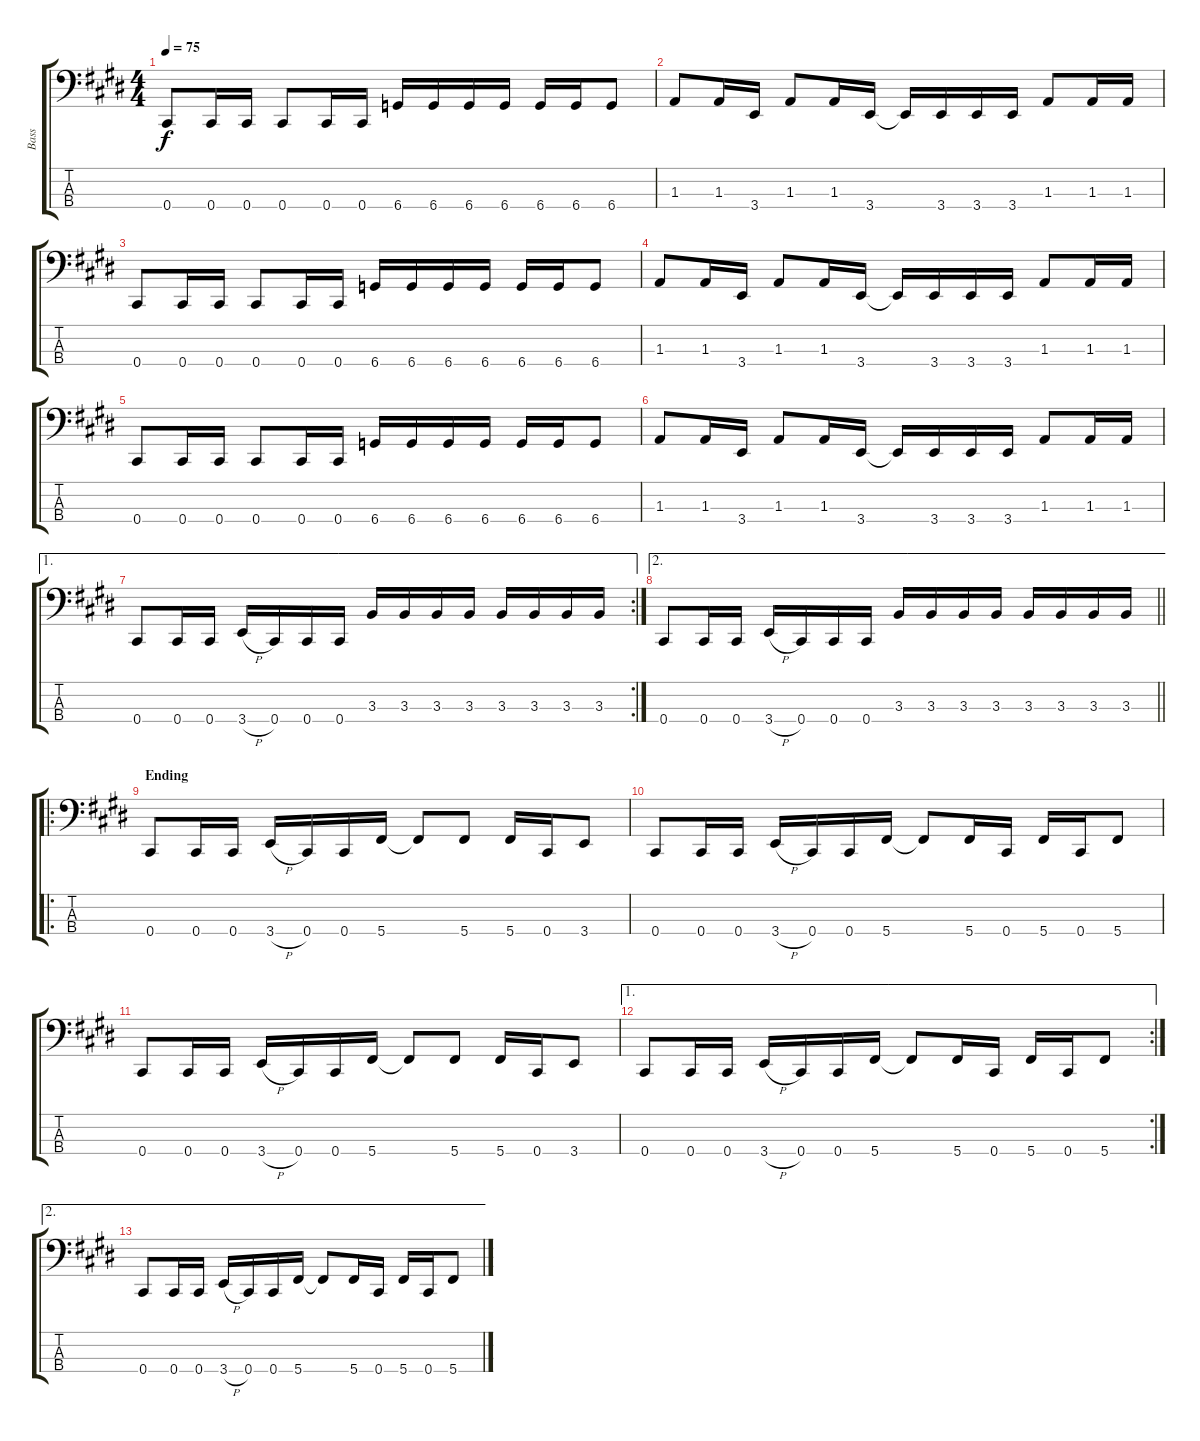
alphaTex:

\track ("Bass" "Bass") {instrument electricbasspick}
\staff {score tabs}
\tuning (Gb2 Db2 Ab1 Db1) {hide}
\ts (4 4)
\tempo 75
\clef f4
\ks c#minor
0.4.8{dy f} 0.4.16 0.4.16 0.4.8 0.4.16 0.4.16 6.4.16 6.4.16 6.4.16 6.4.16 6.4.16 6.4.16 6.4.8 |
1.3.8 1.3.16 3.4.16 1.3.8 1.3.16 3.4.16 3.4{t}.16 3.4.16 3.4.16 3.4.16 1.3.8 1.3.16 1.3.16 |
0.4.8 0.4.16 0.4.16 0.4.8 0.4.16 0.4.16 6.4.16 6.4.16 6.4.16 6.4.16 6.4.16 6.4.16 6.4.8 |
1.3.8 1.3.16 3.4.16 1.3.8 1.3.16 3.4.16 3.4{t}.16 3.4.16 3.4.16 3.4.16 1.3.8 1.3.16 1.3.16 |
0.4.8 0.4.16 0.4.16 0.4.8 0.4.16 0.4.16 6.4.16 6.4.16 6.4.16 6.4.16 6.4.16 6.4.16 6.4.8 |
1.3.8 1.3.16 3.4.16 1.3.8 1.3.16 3.4.16 3.4{t}.16 3.4.16 3.4.16 3.4.16 1.3.8 1.3.16 1.3.16 |
\ae 1
\rc 2
0.4.8 0.4.16 0.4.16 3.4{h}.16 0.4.16 0.4.16 0.4.16 3.3.16 3.3.16 3.3.16 3.3.16 3.3.16 3.3.16 3.3.16 3.3.16 |
\ae 2
\barLineRight lightlight
0.4.8 0.4.16 0.4.16 3.4{h}.16 0.4.16 0.4.16 0.4.16 3.3.16 3.3.16 3.3.16 3.3.16 3.3.16 3.3.16 3.3.16 3.3.16 |
\ro
\section ("" "Ending")
0.4.8 0.4.16 0.4.16 3.4{h}.16 0.4.16 0.4.16 5.4.16 5.4{t}.8 5.4.8 5.4.16 0.4.16 3.4.8 |
0.4.8 0.4.16 0.4.16 3.4{h}.16 0.4.16 0.4.16 5.4.16 5.4{t}.8 5.4.16 0.4.16 5.4.16 0.4.16 5.4.8 |
0.4.8 0.4.16 0.4.16 3.4{h}.16 0.4.16 0.4.16 5.4.16 5.4{t}.8 5.4.8 5.4.16 0.4.16 3.4.8 |
\ae 1
\rc 2
0.4.8 0.4.16 0.4.16 3.4{h}.16 0.4.16 0.4.16 5.4.16 5.4{t}.8 5.4.16 0.4.16 5.4.16 0.4.16 5.4.8 |
\ae 2
0.4.8 0.4.16 0.4.16 3.4{h}.16 0.4.16 0.4.16 5.4.16 5.4{t}.8 5.4.16 0.4.16 5.4.16 0.4.16 5.4.8
